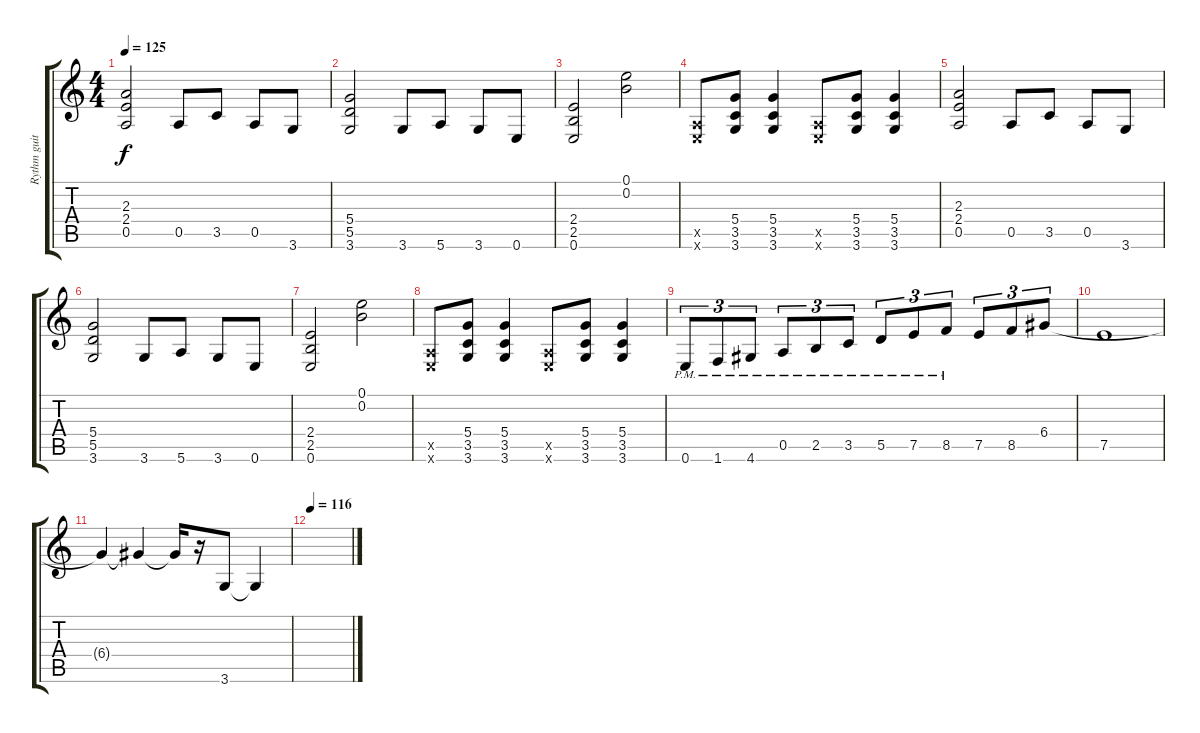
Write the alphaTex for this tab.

\track ("Rythm guitar(Distored) - James" "Rythm guit") {instrument distortionguitar}
\staff {score tabs}
\tuning (E4 B3 G3 D3 A2 E2) {hide}
\ts (4 4)
\tempo 125
\clef g2
\ks c
(2.3 2.4 0.5).2{dy f} 0.5.8 3.5.8 0.5.8 3.6.8 |
(5.4 5.5 3.6).2 3.6.8 5.6.8 3.6.8 0.6.8 |
(2.4 2.5 0.6).2 (0.1 0.2).2 |
(0.5{x} 0.6{x}).8 (5.4 3.5 3.6).8 (5.4 3.5 3.6).4 (0.5{x} 0.6{x}).8 (5.4 3.5 3.6).8 (5.4 3.5 3.6).4 |
(2.3 2.4 0.5).2 0.5.8 3.5.8 0.5.8 3.6.8 |
(5.4 5.5 3.6).2 3.6.8 5.6.8 3.6.8 0.6.8 |
(2.4 2.5 0.6).2 (0.1 0.2).2 |
(0.5{x} 0.6{x}).8 (5.4 3.5 3.6).8 (5.4 3.5 3.6).4 (0.5{x} 0.6{x}).8 (5.4 3.5 3.6).8 (5.4 3.5 3.6).4 |
0.6{pm}.8{tu (3 2)} 1.6{pm}.8{tu (3 2)} 4.6{pm}.8{tu (3 2)} 0.5{pm}.8{tu (3 2)} 2.5{pm}.8{tu (3 2)} 3.5{pm}.8{tu (3 2)} 5.5{pm}.8{tu (3 2)} 7.5{pm}.8{tu (3 2)} 8.5{pm}.8{tu (3 2)} 7.5.8{tu (3 2)} 8.5.8{tu (3 2)} 6.4.8{tu (3 2)} |
7.5.1 |
6.4{t}.4 6.4{t}.4 6.4{t}.16 r.16 3.6.8 3.6{t}.4 |
\tempo 116
